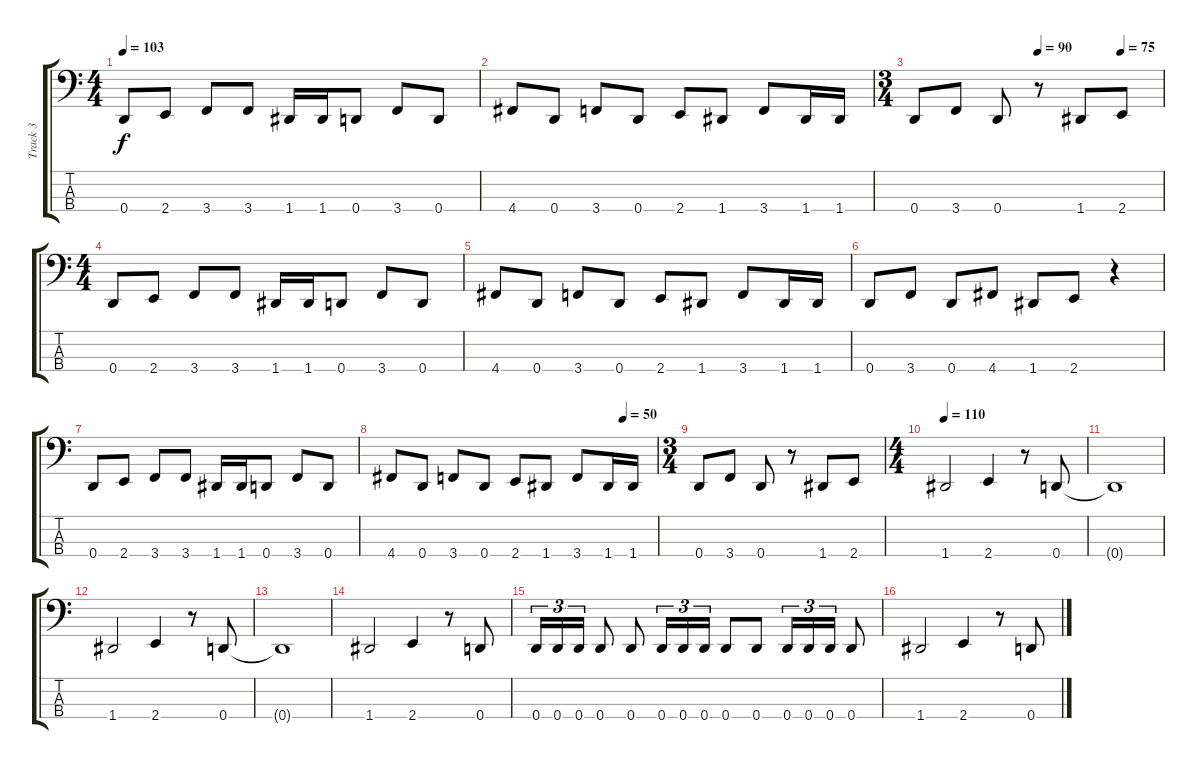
\track ("Track 3" "Track 3") {instrument electricbassfinger}
\staff {score tabs}
\tuning (F2 C2 G1 D1) {hide}
\ts (4 4)
\tempo 103
\clef f4
\ks c
0.4.8{dy f} 2.4.8 3.4.8 3.4.8 1.4.16 1.4.16 0.4.8 3.4.8 0.4.8 |
4.4.8 0.4.8 3.4.8 0.4.8 2.4.8 1.4.8 3.4.8 1.4.16 1.4.16 |
\ts (3 4)
\tempo (90 0.5)
\tempo (75 0.8333333333333334)
0.4.8 3.4.8 0.4.8 r.8 1.4.8 2.4.8 |
\ts (4 4)
0.4.8 2.4.8 3.4.8 3.4.8 1.4.16 1.4.16 0.4.8 3.4.8 0.4.8 |
4.4.8 0.4.8 3.4.8 0.4.8 2.4.8 1.4.8 3.4.8 1.4.16 1.4.16 |
0.4.8 3.4.8 0.4.8 4.4.8 1.4.8 2.4.8 r.4 |
0.4.8 2.4.8 3.4.8 3.4.8 1.4.16 1.4.16 0.4.8 3.4.8 0.4.8 |
\tempo (50 0.875)
4.4.8 0.4.8 3.4.8 0.4.8 2.4.8 1.4.8 3.4.8 1.4.16 1.4.16 |
\ts (3 4)
0.4.8 3.4.8 0.4.8 r.8 1.4.8 2.4.8 |
\ts (4 4)
\tempo 110
1.4.2 2.4.4 r.8 0.4.8 |
0.4{t}.1 |
1.4.2 2.4.4 r.8 0.4.8 |
0.4{t}.1 |
1.4.2 2.4.4 r.8 0.4.8 |
0.4.16{tu (3 2)} 0.4.16{tu (3 2)} 0.4.16{tu (3 2)} 0.4.8 0.4.8 0.4.16{tu (3 2)} 0.4.16{tu (3 2)} 0.4.16{tu (3 2)} 0.4.8 0.4.8 0.4.16{tu (3 2)} 0.4.16{tu (3 2)} 0.4.16{tu (3 2)} 0.4.8 |
1.4.2 2.4.4 r.8 0.4.8
